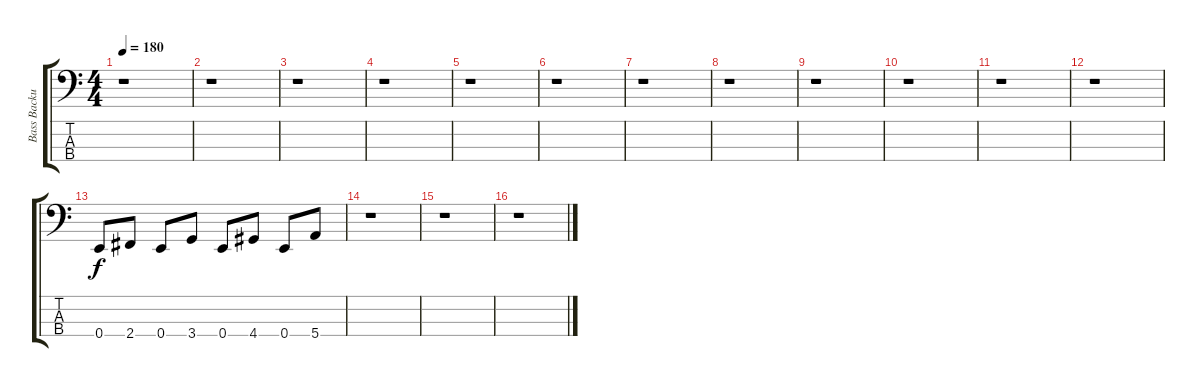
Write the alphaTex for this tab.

\track ("Bass Backup" "Bass Backu") {instrument electricbasspick}
\staff {score tabs}
\tuning (G2 D2 A1 E1) {hide}
\ts (4 4)
\tempo 180
\clef f4
\ks c
r.1{dy fff} |
r.1 |
r.1 |
r.1 |
r.1 |
r.1 |
r.1 |
r.1 |
r.1 |
r.1 |
r.1 |
r.1 |
0.4.8{dy f instrument cello} 2.4.8 0.4.8 3.4.8 0.4.8 4.4.8 0.4.8 5.4.8 |
r.1{instrument electricbasspick} |
r.1 |
r.1
